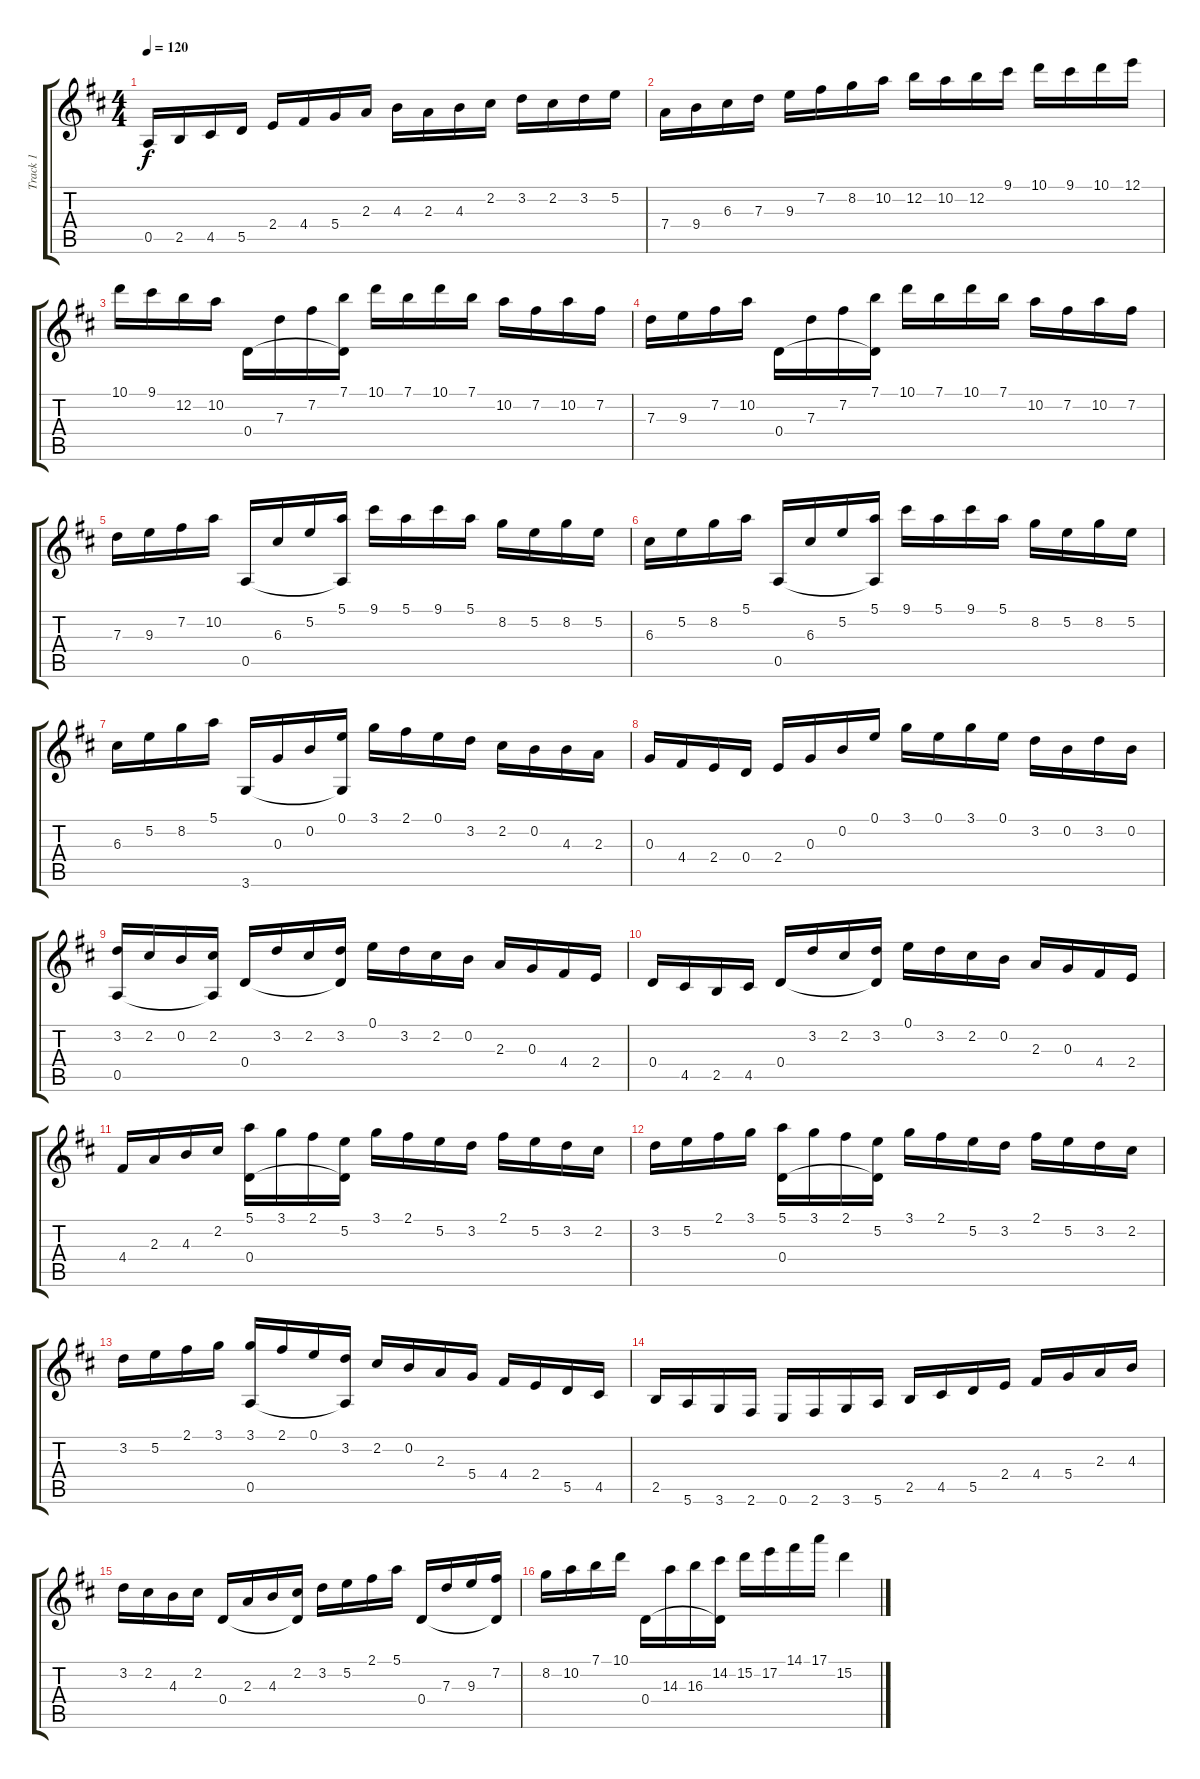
\track ("Track 1" "Track 1") {instrument acousticguitarnylon}
\staff {score tabs}
\tuning (E4 B3 G3 D3 A2 E2) {hide}
\ts (4 4)
\tempo 120
\clef g2
\ks d
0.5.16{dy f} 2.5.16 4.5.16 5.5.16 2.4.16 4.4.16 5.4.16 2.3.16 4.3.16 2.3.16 4.3.16 2.2.16 3.2.16 2.2.16 3.2.16 5.2.16 |
7.4.16 9.4.16 6.3.16 7.3.16 9.3.16 7.2.16 8.2.16 10.2.16 12.2.16 10.2.16 12.2.16 9.1.16 10.1.16 9.1.16 10.1.16 12.1.16 |
10.1.16 9.1.16 12.2.16 10.2.16 0.4.16 7.3.16 7.2.16 (7.1 0.4{t}).16 10.1.16 7.1.16 10.1.16 7.1.16 10.2.16 7.2.16 10.2.16 7.2.16 |
7.3.16 9.3.16 7.2.16 10.2.16 0.4.16 7.3.16 7.2.16 (7.1 0.4{t}).16 10.1.16 7.1.16 10.1.16 7.1.16 10.2.16 7.2.16 10.2.16 7.2.16 |
7.3.16 9.3.16 7.2.16 10.2.16 0.5.16 6.3.16 5.2.16 (5.1 0.5{t}).16 9.1.16 5.1.16 9.1.16 5.1.16 8.2.16 5.2.16 8.2.16 5.2.16 |
6.3.16 5.2.16 8.2.16 5.1.16 0.5.16 6.3.16 5.2.16 (5.1 0.5{t}).16 9.1.16 5.1.16 9.1.16 5.1.16 8.2.16 5.2.16 8.2.16 5.2.16 |
6.3.16 5.2.16 8.2.16 5.1.16 3.6.16 0.3.16 0.2.16 (0.1 3.6{t}).16 3.1.16 2.1.16 0.1.16 3.2.16 2.2.16 0.2.16 4.3.16 2.3.16 |
0.3.16 4.4.16 2.4.16 0.4.16 2.4.16 0.3.16 0.2.16 0.1.16 3.1.16 0.1.16 3.1.16 0.1.16 3.2.16 0.2.16 3.2.16 0.2.16 |
(3.2 0.5).16 2.2.16 0.2.16 (2.2 0.5{t}).16 0.4.16 3.2.16 2.2.16 (3.2 0.4{t}).16 0.1.16 3.2.16 2.2.16 0.2.16 2.3.16 0.3.16 4.4.16 2.4.16 |
0.4.16 4.5.16 2.5.16 4.5.16 0.4.16 3.2.16 2.2.16 (3.2 0.4{t}).16 0.1.16 3.2.16 2.2.16 0.2.16 2.3.16 0.3.16 4.4.16 2.4.16 |
4.4.16 2.3.16 4.3.16 2.2.16 (5.1 0.4).16 3.1.16 2.1.16 (5.2 0.4{t}).16 3.1.16 2.1.16 5.2.16 3.2.16 2.1.16 5.2.16 3.2.16 2.2.16 |
3.2.16 5.2.16 2.1.16 3.1.16 (5.1 0.4).16 3.1.16 2.1.16 (5.2 0.4{t}).16 3.1.16 2.1.16 5.2.16 3.2.16 2.1.16 5.2.16 3.2.16 2.2.16 |
3.2.16 5.2.16 2.1.16 3.1.16 (3.1 0.5).16 2.1.16 0.1.16 (3.2 0.5{t}).16 2.2.16 0.2.16 2.3.16 5.4.16 4.4.16 2.4.16 5.5.16 4.5.16 |
2.5.16 5.6.16 3.6.16 2.6.16 0.6.16 2.6.16 3.6.16 5.6.16 2.5.16 4.5.16 5.5.16 2.4.16 4.4.16 5.4.16 2.3.16 4.3.16 |
3.2.16 2.2.16 4.3.16 2.2.16 0.4.16 2.3.16 4.3.16 (2.2 0.4{t}).16 3.2.16 5.2.16 2.1.16 5.1.16 0.4.16 7.3.16 9.3.16 (7.2 0.4{t}).16 |
8.2.16 10.2.16 7.1.16 10.1.16 0.4.16 14.3.16 16.3.16 (14.2 0.4{t}).16 15.2.16 17.2.16 14.1.16 17.1.16 15.2.4
